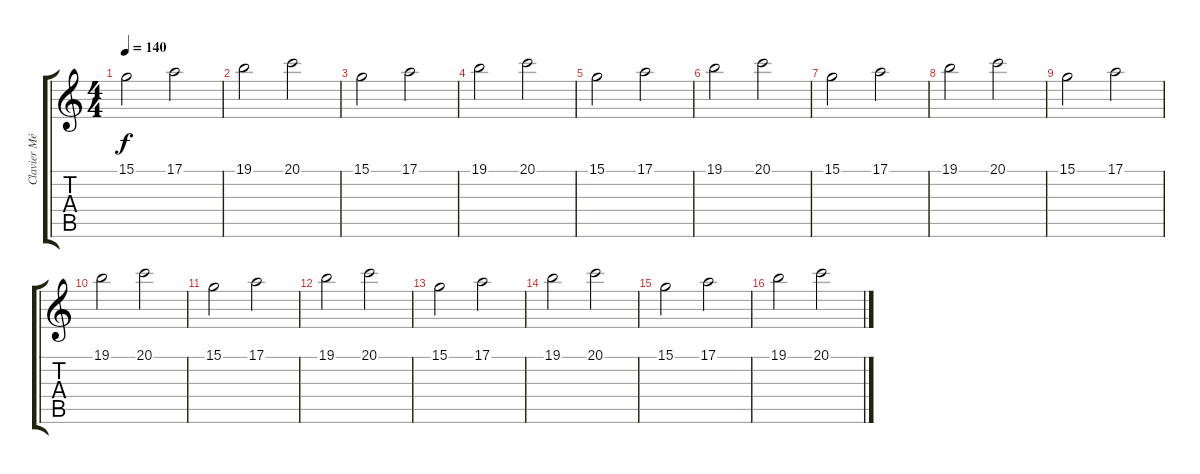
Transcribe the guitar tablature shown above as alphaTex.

\track ("Clavier Mélodie" "Clavier Mé") {instrument tremolostrings}
\staff {score tabs}
\tuning (E4 B3 G3 D3 A2 E2) {hide}
\ts (4 4)
\tempo 140
\clef g2
\ks c
15.1.2{dy f} 17.1.2 |
19.1.2 20.1.2 |
15.1.2 17.1.2 |
19.1.2 20.1.2 |
15.1.2 17.1.2 |
19.1.2 20.1.2 |
15.1.2 17.1.2 |
19.1.2 20.1.2 |
15.1.2 17.1.2 |
19.1.2 20.1.2 |
15.1.2 17.1.2 |
19.1.2 20.1.2 |
15.1.2 17.1.2 |
19.1.2 20.1.2 |
15.1.2 17.1.2 |
19.1.2 20.1.2
